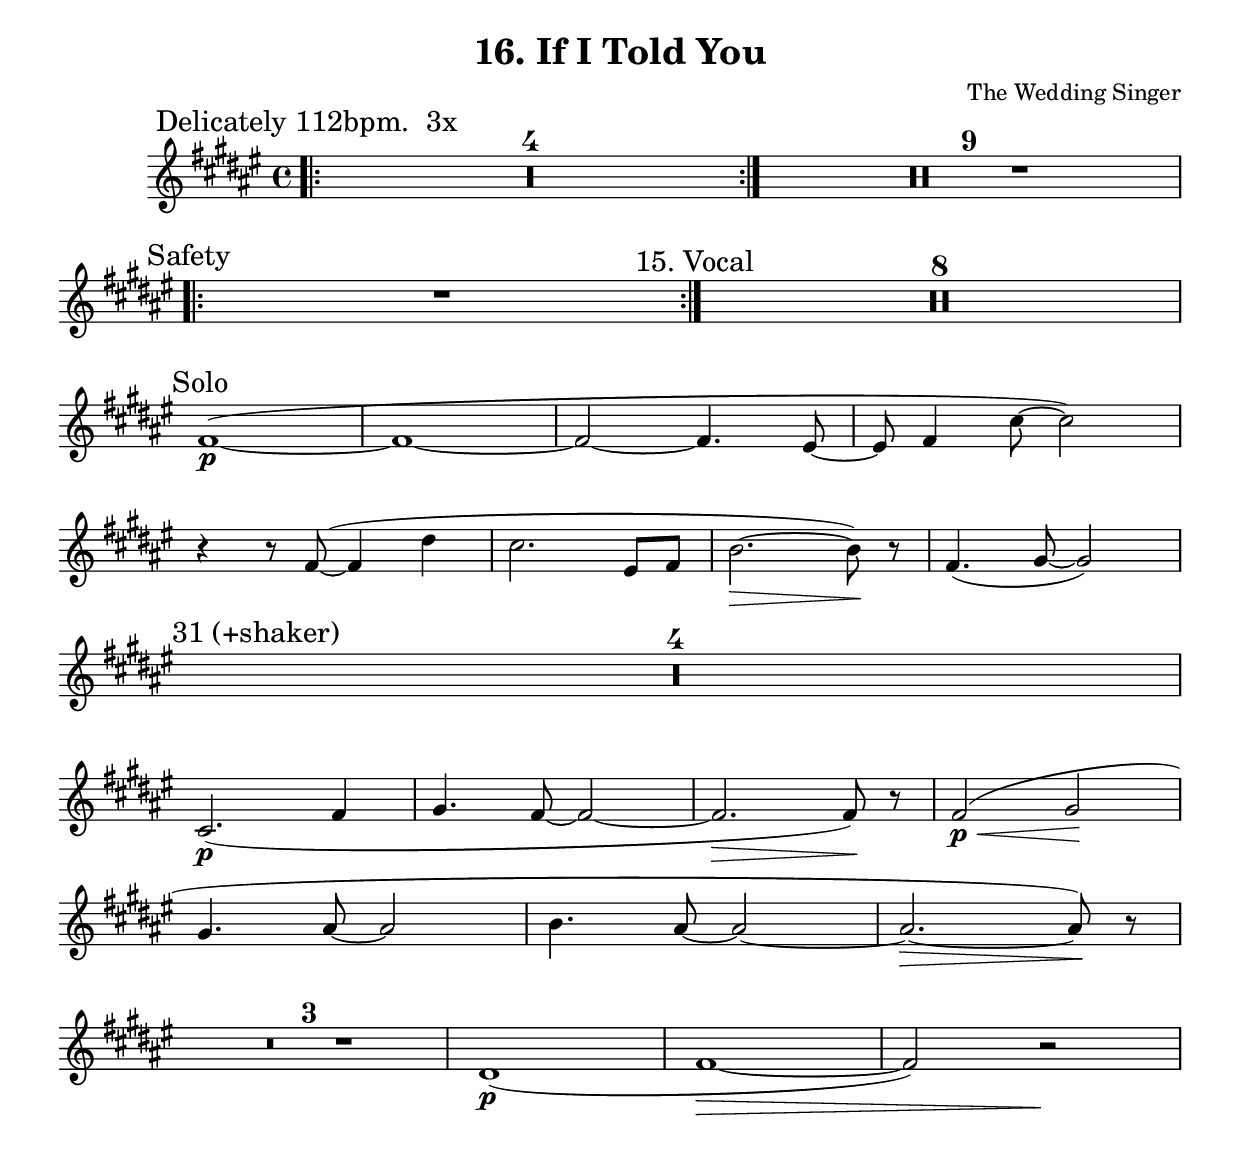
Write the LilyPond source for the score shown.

\header {
  title = "16. If I Told You"
  composer = "The Wedding Singer"
}


\score {
  \transpose b fis {
  \relative c' {
  \override Score.BarNumber.break-visibility = ##(#f #f #f)
  \key b \major
    \compressFullBarRests
    \repeat volta 2 { \bar ".|:" \mark "Delicately 112bpm.  3x" R1*4 } R1*9 \break
    \repeat volta 2 { \mark "Safety" R1 } \mark "15. Vocal" R1*8 \break
    \mark "Solo" b'1\p( ~ b ~ | b2 ~ b4. ais8 ~ | ais b4 fis'8 ~ fis2) \break
    r4 r8 b,8( ~ b4 gis' | fis2. ais,8 b | e2.\> ~ e8)\! r8 | b4.( cis8 ~ cis2) \break
    \mark "31 (+shaker)" R1*4 \break
    fis,2.\p( b4 | cis4. b8 ~ b2 ~ | b2.\> b8\!) r8 | b2\p\<( cis\! \break
    cis4. dis8 ~ dis2 | e4. dis8 ~ dis2 ~ dis 2.\> ~ dis8\!) r8 \break
    R1*3 gis,\p( b\> ~ b2) r2\! \break
  } %closes relative
  } %closes transpose
  
    %TO OBOE

  \layout {}
  \midi {}
}